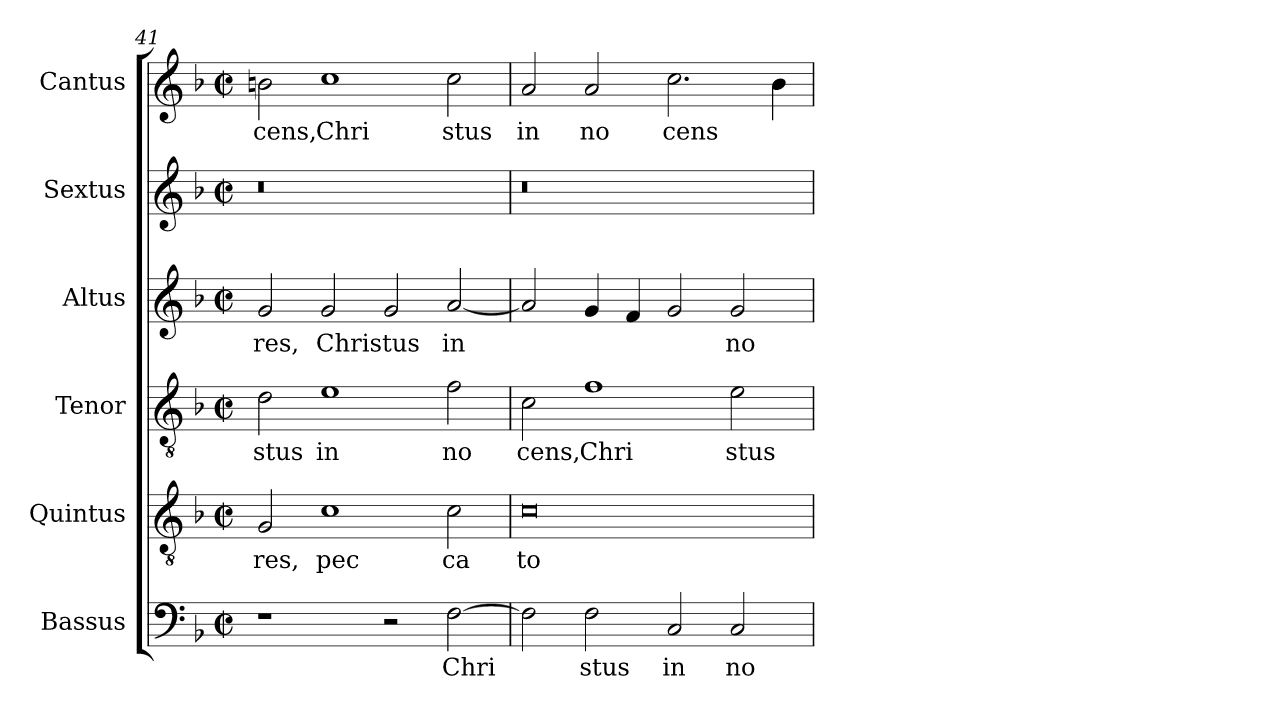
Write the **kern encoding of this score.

**kern	**text	**kern	**text	**kern	**text	**kern	**text	**kern	**kern	**text
*part6	*part6	*part5	*part5	*part4	*part4	*part3	*part3	*part2	*part1	*part1
*staff6	*staff6	*staff5	*staff5	*staff4	*staff4	*staff3	*staff3	*staff2	*staff1	*staff1
*I"Bassus	*	*I"Quintus	*	*I"Tenor	*	*I"Altus	*	*I"Sextus	*I"Cantus	*
*clefF4	*	*clefGv2	*	*clefGv2	*	*clefG2	*	*clefG2	*clefG2	*
*k[b-]	*	*k[b-]	*	*k[b-]	*	*k[b-]	*	*k[b-]	*k[b-]	*
*F:	*	*F:	*	*F:	*	*F:	*	*F:	*F:	*
*M2/2	*	*M2/2	*	*M2/2	*	*M2/2	*	*M2/2	*M2/2	*
*met(c|)	*	*met(c|)	*	*met(c|)	*	*met(c|)	*	*met(c|)	*met(c|)	*
=41	=41	=41	=41	=41	=41	=41	=41	=41	=41	=41
!	!	!	!LO:LY:b:cj	!	!LO:LY:b:cj	!	!LO:LY:b:cj	!	!	!LO:LY:b:cj
1r	.	2G/	res,	2d\	stus	2g/	res,	0r	2bn\	cens,
!	!	!	!LO:LY:b:cj	!	!LO:LY:b:cj	!	!LO:LY:b:cj	!	!	!LO:LY:b:cj
.	.	1c	pec	1e	in	2g/	Christus	.	1cc	Chri
2r	.	.	.	.	.	2g/	.	.	.	.
!	!LO:LY:b	!	!LO:LY:b:cj	!	!LO:LY:b:cj	!	!LO:LY:b:cj	!	!	!LO:LY:b:cj
[>2F\	Chri	2c\	ca	2f\	no	[<2a/	in	.	2cc\	stus
=42	=42	=42	=42	=42	=42	=42	=42	=42	=42	=42
!	!	!	!LO:LY:b:cj	!	!LO:LY:b:cj	!	!	!	!	!LO:LY:b:cj
2F\]	.	0c	to	2c\	cens,	2a/]	.	0r	2a/	in
!	!LO:LY:b:cj	!	!	!	!LO:LY:b:cj	!	!	!	!	!LO:LY:b:cj
2F\	stus	.	.	1f	Chri	4g/	.	.	2a/	no
.	.	.	.	.	.	4f/	.	.	.	.
!	!LO:LY:b:cj	!	!	!	!	!	!	!	!	!LO:LY:b
2C/	in	.	.	.	.	2g/	.	.	2.cc\	cens
!	!LO:LY:b:cj	!	!	!	!LO:LY:b:cj	!	!LO:LY:b:cj	!	!	!
2C/	no	.	.	2e\	stus	2g/	no	.	.	.
.	.	.	.	.	.	.	.	.	4b-\	.
=	=	=	=	=	=	=	=	=	=	=
*-	*-	*-	*-	*-	*-	*-	*-	*-	*-	*-
